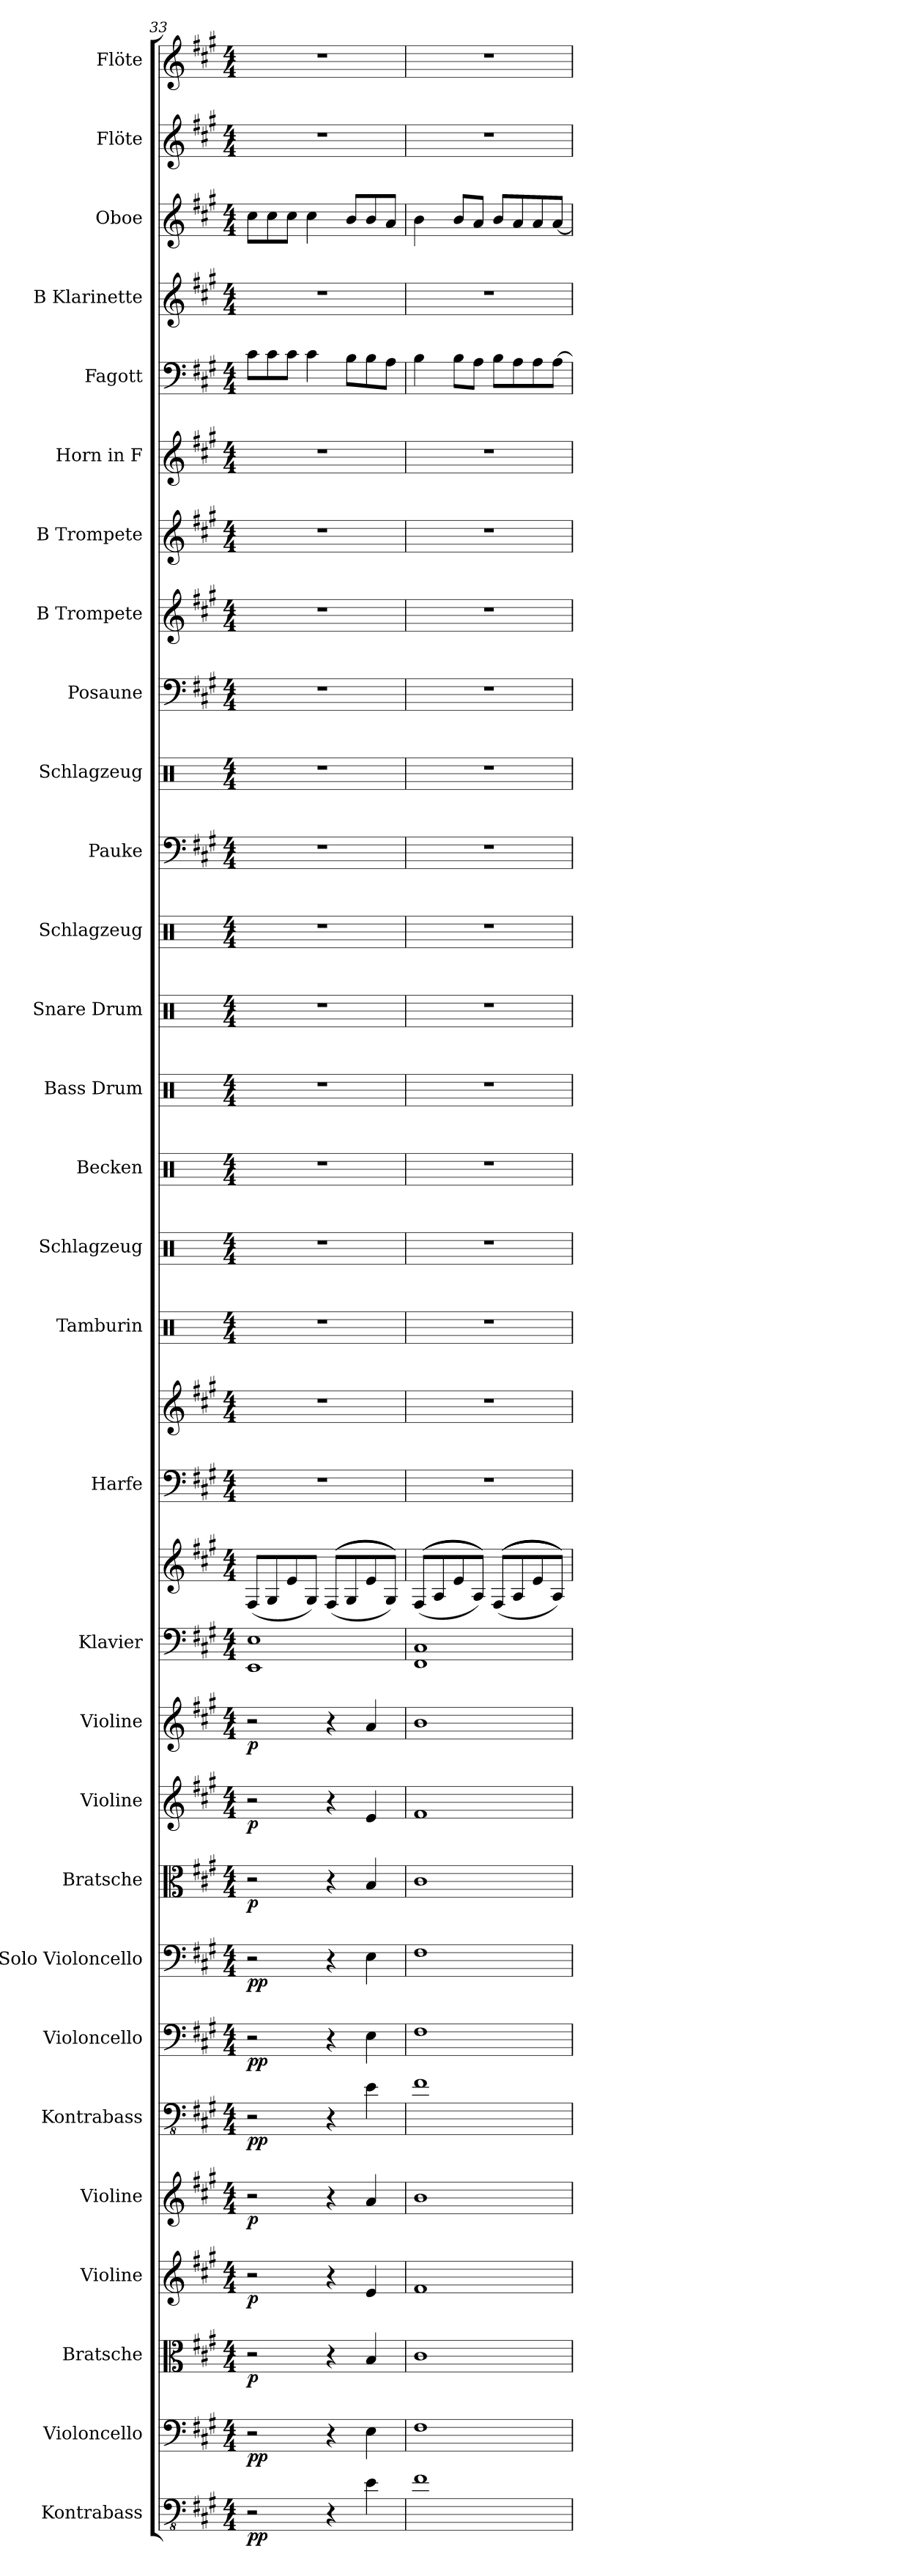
**kern	**dynam	**kern	**dynam	**kern	**dynam	**kern	**dynam	**kern	**dynam	**kern	**dynam	**kern	**dynam	**kern	**dynam	**kern	**dynam	**kern	**dynam	**kern	**dynam	**kern	**kern	**kern	**kern	**kern	**kern	**kern	**kern	**kern	**kern	**kern	**kern	**kern	**kern	**kern	**kern	**kern	**kern	**kern	**kern	**kern
*part30	*part30	*part29	*part29	*part28	*part28	*part27	*part27	*part26	*part26	*part25	*part25	*part24	*part24	*part23	*part23	*part22	*part22	*part21	*part21	*part20	*part20	*part19	*part19	*part18	*part18	*part17	*part16	*part15	*part14	*part13	*part12	*part11	*part10	*part9	*part8	*part7	*part6	*part5	*part4	*part3	*part2	*part1
*staff32	*staff32	*staff31	*staff31	*staff30	*staff30	*staff29	*staff29	*staff28	*staff28	*staff27	*staff27	*staff26	*staff26	*staff25	*staff25	*staff24	*staff24	*staff23	*staff23	*staff22	*staff22	*staff21	*staff20	*staff19	*staff18	*staff17	*staff16	*staff15	*staff14	*staff13	*staff12	*staff11	*staff10	*staff9	*staff8	*staff7	*staff6	*staff5	*staff4	*staff3	*staff2	*staff1
*I"Kontrabass	*	*I"Violoncello	*	*I"Bratsche	*	*I"Violine	*	*I"Violine	*	*I"Kontrabass	*	*I"Violoncello	*	*I"Solo Violoncello	*	*I"Bratsche	*	*I"Violine	*	*I"Violine	*	*I"Klavier	*	*I"Harfe	*	*I"Tamburin	*I"Schlagzeug	*I"Becken	*I"Bass Drum	*I"Snare Drum	*I"Schlagzeug	*I"Pauke	*I"Schlagzeug	*I"Posaune	*I"B Trompete	*I"B Trompete	*I"Horn in F	*I"Fagott	*I"B Klarinette	*I"Oboe	*I"Flöte	*I"Flöte
*I'Kb.	*	*I'Vc.	*	*I'Bra.	*	*I'Vl.	*	*I'Vl.	*	*I'Kb.	*	*I'Vc.	*	*I'Vc.	*	*I'Bra.	*	*I'Vl.	*	*I'Vl.	*	*I'Klav.	*	*I'Hrf.	*	*I'Tamb.	*I'Slzg.	*I'Bkn.	*I'B. Dr.	*I'Sn. Dr.	*I'Slzg.	*I'Pk.	*I'Slzg.	*I'Psn.	*I'B Tpt.	*I'B Tpt.	*	*I'Fgt.	*I'B Kl.	*I'Ob.	*I'Fl.	*I'Fl.
*clefFv4	*	*clefF4	*	*clefC3	*	*clefG2	*	*clefG2	*	*clefFv4	*	*clefF4	*	*clefF4	*	*clefC3	*	*clefG2	*	*clefG2	*	*clefF4	*clefG2	*clefF4	*clefG2	*clefX	*clefX	*clefX	*clefX	*clefX	*clefX	*clefF4	*clefX	*clefF4	*clefG2	*clefG2	*clefG2	*clefF4	*clefG2	*clefG2	*clefG2	*clefG2
*ITrd7c12	*	*	*	*	*	*	*	*	*	*ITrd7c12	*	*	*	*	*	*	*	*	*	*	*	*	*	*	*	*	*	*	*	*	*	*	*	*	*ITrd1c2	*ITrd1c2	*ITrd4c7	*	*ITrd1c2	*	*	*
*k[f#c#g#]	*	*k[f#c#g#]	*	*k[f#c#g#]	*	*k[f#c#g#]	*	*k[f#c#g#]	*	*k[f#c#g#]	*	*k[f#c#g#]	*	*k[f#c#g#]	*	*k[f#c#g#]	*	*k[f#c#g#]	*	*k[f#c#g#]	*	*k[f#c#g#]	*k[f#c#g#]	*k[f#c#g#]	*k[f#c#g#]	*k[]	*k[]	*k[]	*k[]	*k[]	*k[]	*k[f#c#g#]	*k[]	*k[f#c#g#]	*k[f#]	*k[f#]	*k[f#c#]	*k[f#c#g#]	*k[f#]	*k[f#c#g#]	*k[f#c#g#]	*k[f#c#g#]
*M4/4	*	*M4/4	*	*M4/4	*	*M4/4	*	*M4/4	*	*M4/4	*	*M4/4	*	*M4/4	*	*M4/4	*	*M4/4	*	*M4/4	*	*M4/4	*M4/4	*M4/4	*M4/4	*M4/4	*M4/4	*M4/4	*M4/4	*M4/4	*M4/4	*M4/4	*M4/4	*M4/4	*M4/4	*M4/4	*M4/4	*M4/4	*M4/4	*M4/4	*M4/4	*M4/4
=33	=33	=33	=33	=33	=33	=33	=33	=33	=33	=33	=33	=33	=33	=33	=33	=33	=33	=33	=33	=33	=33	=33	=33	=33	=33	=33	=33	=33	=33	=33	=33	=33	=33	=33	=33	=33	=33	=33	=33	=33	=33	=33
!	!LO:DY:b	!	!	!	!	!	!	!	!	!	!	!	!	!	!	!	!	!	!	!	!	!	!	!	!	!	!	!	!	!	!	!	!	!	!	!	!	!	!	!	!	!
!	!LO:DY:n=1:b	!	!LO:DY:b	!	!	!	!	!	!	!	!	!	!	!	!	!	!	!	!	!	!	!	!	!	!	!	!	!	!	!	!	!	!	!	!	!	!	!	!	!	!	!
!	!	!	!LO:DY:n=1:b	!	!LO:DY:b	!	!LO:DY:b	!	!LO:DY:b	!	!LO:DY:b	!	!	!	!	!	!	!	!	!	!	!	!	!	!	!	!	!	!	!	!	!	!	!	!	!	!	!	!	!	!	!
!	!	!	!	!	!	!	!	!	!	!	!LO:DY:n=1:b	!	!LO:DY:b	!	!	!	!	!	!	!	!	!	!	!	!	!	!	!	!	!	!	!	!	!	!	!	!	!	!	!	!	!
!	!	!	!	!	!	!	!	!	!	!	!	!	!LO:DY:n=1:b	!	!LO:DY:b	!	!	!	!	!	!	!	!	!	!	!	!	!	!	!	!	!	!	!	!	!	!	!	!	!	!	!
!	!	!	!	!	!	!	!	!	!	!	!	!	!	!	!LO:DY:n=1:b	!	!LO:DY:b	!	!LO:DY:b	!	!LO:DY:b	!	!	!	!	!	!	!	!	!	!	!	!	!	!	!	!	!	!	!	!	!
2r	p p	2r	p p	2r	p	2r	p	2r	p	2r	p p	2r	p p	2r	p p	2r	p	2r	p	2r	p	1EE 1E	(8F#/L	1r	1r	1r	1r	1r	1r	1r	1r	1r	1r	1r	1r	1r	1r	8c#\L	1r	8cc#\L	1r	1r
.	.	.	.	.	.	.	.	.	.	.	.	.	.	.	.	.	.	.	.	.	.	.	8G#/	.	.	.	.	.	.	.	.	.	.	.	.	.	.	8c#\	.	8cc#\	.	.
.	.	.	.	.	.	.	.	.	.	.	.	.	.	.	.	.	.	.	.	.	.	.	8e/	.	.	.	.	.	.	.	.	.	.	.	.	.	.	8c#\J	.	8cc#\J	.	.
.	.	.	.	.	.	.	.	.	.	.	.	.	.	.	.	.	.	.	.	.	.	.	8G#/J)	.	.	.	.	.	.	.	.	.	.	.	.	.	.	4c#\	.	4cc#\	.	.
4r	.	4r	.	4r	.	4r	.	4r	.	4r	.	4r	.	4r	.	4r	.	4r	.	4r	.	.	((((8F#/L	.	.	.	.	.	.	.	.	.	.	.	.	.	.	.	.	.	.	.
.	.	.	.	.	.	.	.	.	.	.	.	.	.	.	.	.	.	.	.	.	.	.	8G#/	.	.	.	.	.	.	.	.	.	.	.	.	.	.	8B\L	.	8b/L	.	.
4EE\	.	4E\	.	4B/	.	4e/	.	4a/	.	4EE\	.	4E\	.	4E\	.	4B/	.	4e/	.	4a/	.	.	8e/	.	.	.	.	.	.	.	.	.	.	.	.	.	.	8B\	.	8b/	.	.
.	.	.	.	.	.	.	.	.	.	.	.	.	.	.	.	.	.	.	.	.	.	.	8G#/J))))	.	.	.	.	.	.	.	.	.	.	.	.	.	.	8A\J	.	8a/J	.	.
=34	=34	=34	=34	=34	=34	=34	=34	=34	=34	=34	=34	=34	=34	=34	=34	=34	=34	=34	=34	=34	=34	=34	=34	=34	=34	=34	=34	=34	=34	=34	=34	=34	=34	=34	=34	=34	=34	=34	=34	=34	=34	=34
1FF#	.	1F#	.	1c#	.	1f#	.	1b	.	1FF#	.	1F#	.	1F#	.	1c#	.	1f#	.	1b	.	1FF# 1C#	((((8F#/L	1r	1r	1r	1r	1r	1r	1r	1r	1r	1r	1r	1r	1r	1r	4B\	1r	4b\	1r	1r
.	.	.	.	.	.	.	.	.	.	.	.	.	.	.	.	.	.	.	.	.	.	.	8A/	.	.	.	.	.	.	.	.	.	.	.	.	.	.	.	.	.	.	.
.	.	.	.	.	.	.	.	.	.	.	.	.	.	.	.	.	.	.	.	.	.	.	8e/	.	.	.	.	.	.	.	.	.	.	.	.	.	.	8B\L	.	8b/L	.	.
.	.	.	.	.	.	.	.	.	.	.	.	.	.	.	.	.	.	.	.	.	.	.	8A/J))))	.	.	.	.	.	.	.	.	.	.	.	.	.	.	8A\J	.	8a/J	.	.
.	.	.	.	.	.	.	.	.	.	.	.	.	.	.	.	.	.	.	.	.	.	.	(((((8F#/L	.	.	.	.	.	.	.	.	.	.	.	.	.	.	8B\L	.	8b/L	.	.
.	.	.	.	.	.	.	.	.	.	.	.	.	.	.	.	.	.	.	.	.	.	.	8A/	.	.	.	.	.	.	.	.	.	.	.	.	.	.	8A\	.	8a/	.	.
.	.	.	.	.	.	.	.	.	.	.	.	.	.	.	.	.	.	.	.	.	.	.	8e/	.	.	.	.	.	.	.	.	.	.	.	.	.	.	8A\	.	8a/	.	.
.	.	.	.	.	.	.	.	.	.	.	.	.	.	.	.	.	.	.	.	.	.	.	8A/J)))))	.	.	.	.	.	.	.	.	.	.	.	.	.	.	[8A\J	.	[8a/J	.	.
=	=	=	=	=	=	=	=	=	=	=	=	=	=	=	=	=	=	=	=	=	=	=	=	=	=	=	=	=	=	=	=	=	=	=	=	=	=	=	=	=	=	=
*-	*-	*-	*-	*-	*-	*-	*-	*-	*-	*-	*-	*-	*-	*-	*-	*-	*-	*-	*-	*-	*-	*-	*-	*-	*-	*-	*-	*-	*-	*-	*-	*-	*-	*-	*-	*-	*-	*-	*-	*-	*-	*-
